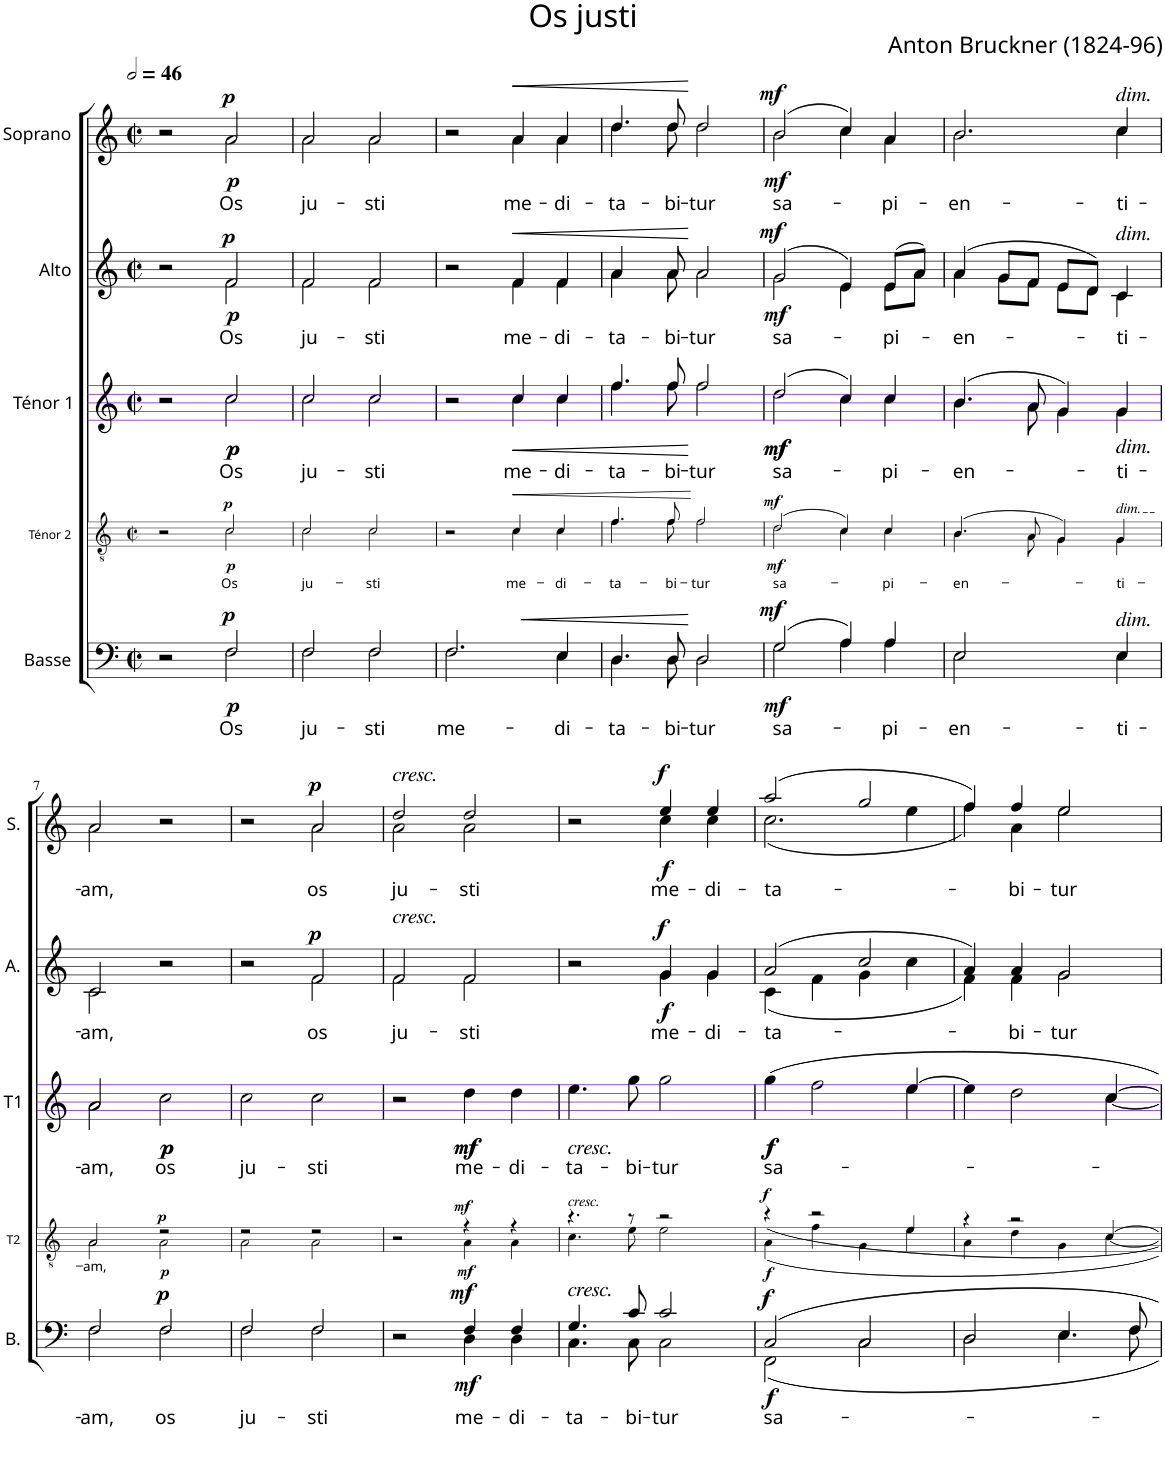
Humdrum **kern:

**kern	**text	**dynam	**kern	**text	**dynam	**kern	**text	**dynam	**kern	**text	**dynam	**kern	**text	**dynam
*part5	*part5	*part5	*part4	*part4	*part4	*part3	*part3	*part3	*part2	*part2	*part2	*part1	*part1	*part1
*staff5	*staff5	*staff5	*staff4	*staff4	*staff4	*staff3	*staff3	*staff3	*staff2	*staff2	*staff2	*staff1	*staff1	*staff1
*I"Basse	*	*	*I"Ténor 2	*	*	*I"Ténor 1	*	*	*I"Alto	*	*	*I"Soprano	*	*
*I'B.	*	*	*I'T2	*	*	*I'T1	*	*	*I'A.	*	*	*I'S.	*	*
*	*	*	*stria5	*	*	*stria5	*	*	*	*	*	*	*	*
*clefF4	*	*	*clefGv2	*	*	*clefG2	*	*	*clefG2	*	*	*clefG2	*	*
*k[]	*	*	*k[]	*	*	*k[]	*	*	*k[]	*	*	*k[]	*	*
*M2/2	*	*	*M2/2	*	*	*M2/2	*	*	*M2/2	*	*	*M2/2	*	*
*met(c|)	*	*	*met(c|)	*	*	*met(c|)	*	*	*met(c|)	*	*	*met(c|)	*	*
*MM92	*	*	*MM92	*	*	*MM92	*	*	*MM92	*	*	*MM92	*	*
=1	=1	=1	=1	=1	=1	=1	=1	=1	=1	=1	=1	=1	=1	=1
*^	*	*	*^	*	*	*^	*	*	*^	*	*	*^	*	*
2r	2ryy	.	.	2r	2ryy	.	.	2r	2ryy	.	.	2r	2ryy	.	.	2r	2ryy	.	.
!	!	!LO:LY:b	!LO:DY:a	!	!	!LO:LY:b	!	!	!	!LO:LY:b	!	!	!	!LO:LY:b	!	!	!	!LO:LY:b	!
!	!	!	!LO:DY:n=1:b	!	!	!	!LO:DY:a	!	!	!	!	!	!	!	!	!	!	!	!
!	!	!	!	!	!	!	!LO:DY:n=1:b	!	!	!	!LO:DY:b	!	!	!	!	!	!	!	!
!	!	!	!	!	!	!	!	!	!	!	!LO:DY:n=1:b	!	!	!	!LO:DY:a	!	!	!	!
!	!	!	!	!	!	!	!	!	!	!	!	!	!	!	!LO:DY:n=1:b	!	!	!	!LO:DY:a
!	!	!	!	!	!	!	!	!	!	!	!	!	!	!	!	!	!	!	!LO:DY:n=1:b
2F/	2F\	Os	p p	2c/	2c\	Os	p p	2cc/	2cc\	Os	p p	2f/	2f\	Os	p p	2a/	2a\	Os	p p
=2	=2	=2	=2	=2	=2	=2	=2	=2	=2	=2	=2	=2	=2	=2	=2	=2	=2	=2	=2
!	!	!LO:LY:b	!	!	!	!LO:LY:b	!	!	!	!LO:LY:b	!	!	!	!LO:LY:b	!	!	!	!LO:LY:b	!
2F/	2F\	ju-	.	2c/	2c\	ju-	.	2cc/	2cc\	ju-	.	2f/	2f\	ju-	.	2a/	2a\	ju-	.
!	!	!LO:LY:b	!	!	!	!LO:LY:b	!	!	!	!LO:LY:b	!	!	!	!LO:LY:b	!	!	!	!LO:LY:b	!
2F/	2F\	-sti	.	2c/	2c\	-sti	.	2cc/	2cc\	-sti	.	2f/	2f\	-sti	.	2a/	2a\	-sti	.
=3	=3	=3	=3	=3	=3	=3	=3	=3	=3	=3	=3	=3	=3	=3	=3	=3	=3	=3	=3
!	!	!LO:LY:b	!	!	!	!	!	!	!	!	!	!	!	!	!	!	!	!	!
2.F/	2.F\	me-	.	2r	2ryy	.	.	2r	2ryy	.	.	2r	2ryy	.	.	2r	2ryy	.	.
!	!	!	!	!	!	!LO:LY:b	!LO:HP:b	!	!	!LO:LY:b	!LO:HP:b	!	!	!LO:LY:b	!LO:HP:b	!	!	!LO:LY:b	!LO:HP:b
.	.	.	.	4c/	4c\	me-	<	4cc/	4cc\	me-	<	4f/	4f\	me-	<	4a/	4a\	me-	<
!	!	!LO:LY:b	!LO:HP:b	!	!	!LO:LY:b	!	!	!	!LO:LY:b	!	!	!	!LO:LY:b	!	!	!	!LO:LY:b	!
4E/	4E\	-di-	<	4c/	4c\	-di-	.	4cc/	4cc\	-di-	.	4f/	4f\	-di-	.	4a/	4a\	-di-	.
=4	=4	=4	=4	=4	=4	=4	=4	=4	=4	=4	=4	=4	=4	=4	=4	=4	=4	=4	=4
!	!	!LO:LY:b	!	!	!	!LO:LY:b	!	!	!	!LO:LY:b	!	!	!	!LO:LY:b	!	!	!	!LO:LY:b	!
4.D/	4.D\	-ta-	.	4.f/	4.f\	-ta-	.	4.ff/	4.ff\	-ta-	.	4.a/	4.a\	-ta-	.	4.dd/	4.dd\	-ta-	.
!	!	!LO:LY:b	!	!	!	!LO:LY:b	!	!	!	!LO:LY:b	!	!	!	!LO:LY:b	!	!	!	!LO:LY:b	!
8D/	8D\	-bi-	.	8f/	8f\	-bi-	.	8ff/	8ff\	-bi-	.	8a/	8a\	-bi-	.	8dd/	8dd\	-bi-	.
!	!	!LO:LY:b	!	!	!	!LO:LY:b	!	!	!	!LO:LY:b	!	!	!	!LO:LY:b	!	!	!	!LO:LY:b	!
2D/	2D\	-tur	[	2f/	2f\	-tur	[	2ff/	2ff\	-tur	[	2a/	2a\	-tur	[	2dd/	2dd\	-tur	[
=5	=5	=5	=5	=5	=5	=5	=5	=5	=5	=5	=5	=5	=5	=5	=5	=5	=5	=5	=5
!	!	!LO:LY:b	!LO:DY:a	!	!	!LO:LY:b	!	!	!	!LO:LY:b	!	!	!	!LO:LY:b	!	!	!	!LO:LY:b	!
!	!	!	!LO:DY:n=1:b	!	!	!	!LO:DY:a	!	!	!	!	!	!	!	!	!	!	!	!
!	!	!	!	!	!	!	!LO:DY:n=1:b	!	!	!	!LO:DY:b	!	!	!	!	!	!	!	!
!	!	!	!	!	!	!	!	!	!	!	!LO:DY:n=1:b	!	!	!	!LO:DY:a	!	!	!	!
!	!	!	!	!	!	!	!	!	!	!	!	!	!	!	!LO:DY:n=1:b	!	!	!	!LO:DY:a
!	!	!	!	!	!	!	!	!	!	!	!	!	!	!	!	!	!	!	!LO:DY:n=1:b
(2G/	2G\	sa-	mf mf	(2d/	2d\	sa-	mf mf	(2dd/	2dd\	sa-	mf mf	(2g/	2g\	sa-	mf mf	(2b/	2b\	sa-	mf mf
4A/)	4A\	.	.	4c/)	4c\	.	.	4cc/)	4cc\	.	.	4e/)	4e\	.	.	4cc/)	4cc\	.	.
!	!	!LO:LY:b	!	!	!	!LO:LY:b	!	!	!	!LO:LY:b	!	!	!	!LO:LY:b	!	!	!	!LO:LY:b	!
4A/	4A\	-pi-	.	4c/	4c\	-pi-	.	4cc/	4cc\	-pi-	.	(8e/L	8e\L	-pi-	.	4a/	4a\	-pi-	.
.	.	.	.	.	.	.	.	.	.	.	.	8a/J)	8a\J	.	.	.	.	.	.
=6	=6	=6	=6	=6	=6	=6	=6	=6	=6	=6	=6	=6	=6	=6	=6	=6	=6	=6	=6
!	!	!LO:LY:b	!	!	!	!LO:LY:b	!	!	!	!LO:LY:b	!	!	!	!LO:LY:b	!	!	!	!LO:LY:b	!
2.E/	2.E\	-en-	.	(4.B/	4.B\	-en-	.	(4.b/	4.b\	-en-	.	(4a/	4a\	-en-	.	2.b/	2.b\	-en-	.
.	.	.	.	.	.	.	.	.	.	.	.	8g/L	8g\L	.	.	.	.	.	.
.	.	.	.	8A/	8A\	.	.	8a/	8a\	.	.	8f/J	8f\J	.	.	.	.	.	.
.	.	.	.	4G/)	4G\	.	.	4g/)	4g\	.	.	8e/L	8e\L	.	.	.	.	.	.
.	.	.	.	.	.	.	.	.	.	.	.	8d/J)	8d\J	.	.	.	.	.	.
!	!	!	!	!	!	!	!	!	!	!	!	!	!	!	!	!LO:TX:a:i:t=dim.	!	!	!
!	!	!	!	!	!	!	!	!	!	!	!	!LO:TX:a:i:t=dim.	!	!	!	!	!	!	!
!	!	!	!	!	!	!	!	!LO:TX:b:i:t=dim.	!	!	!	!	!	!	!	!	!	!	!
!	!	!	!	!LO:TX:a:i:t=dim.	!	!	!	!	!	!	!	!	!	!	!	!	!	!	!
!LO:TX:a:i:t=dim.	!	!	!	!	!	!	!	!	!	!	!	!	!	!	!	!	!	!	!
!	!	!LO:LY:b	!	!	!	!LO:LY:b	!	!	!	!LO:LY:b	!	!	!	!LO:LY:b	!	!	!	!LO:LY:b	!
4E/	4E\	-ti-	.	4G/	4G\	-ti-	.	4g/	4g\	-ti-	.	4c/	4c\	-ti-	.	4cc/	4cc\	-ti-	.
!!LO:LB:g=z	!!
=7	=7	=7	=7	=7	=7	=7	=7	=7	=7	=7	=7	=7	=7	=7	=7	=7	=7	=7	=7
!	!	!LO:LY:b	!	!	!	!LO:LY:b	!	!	!	!LO:LY:b	!	!	!	!LO:LY:b	!	!	!	!LO:LY:b	!
2F/	2F\	-am,	.	2A/	2A\	-am,	.	2a/	2a\	-am,	.	2c/	2c\	-am,	.	2a/	2a\	-am,	.
!	!	!LO:LY:b	!LO:DY:a	!	!	!	!LO:DY:a	!	!	!LO:LY:b	!	!	!	!	!	!	!	!	!
!	!	!	!	!	!	!	!LO:DY:n=1:b	!	!	!	!LO:DY:b	!	!	!	!	!	!	!	!
!	!	!	!	!	!	!	!	!	!	!	!LO:DY:n=1:b	!	!	!	!	!	!	!	!
2F/	2F\	os	p	2r	2A\	.	p p	2cc\	2ryy	os	p p	2r	2ryy	.	.	2r	2ryy	.	.
=8	=8	=8	=8	=8	=8	=8	=8	=8	=8	=8	=8	=8	=8	=8	=8	=8	=8	=8	=8
!	!	!LO:LY:b	!	!	!	!	!	!	!	!LO:LY:b	!	!	!	!	!	!	!	!	!
*	*	*	*	*	*	*	*	*v	*v	*	*	*	*	*	*	*	*	*	*
2F/	2F\	ju-	.	2r	2A\	.	.	2cc\	ju-	.	2r	2ryy	.	.	2r	2ryy	.	.
!	!	!LO:LY:b	!	!	!	!	!	!	!LO:LY:b	!	!	!	!LO:LY:b	!LO:DY:a	!	!	!LO:LY:b	!LO:DY:a
2F/	2F\	-sti	.	2r	2A\	.	.	2cc\	-sti	.	2f/	2f\	os	p	2a/	2a\	os	p
=9	=9	=9	=9	=9	=9	=9	=9	=9	=9	=9	=9	=9	=9	=9	=9	=9	=9	=9
*	*	*	*	*	*	*	*	*^	*	*	*	*	*	*	*	*	*	*
!	!	!	!	!	!	!	!	!	!	!	!	!	!	!	!	!LO:TX:a:i:t=cresc.	!	!	!
!	!	!	!	!	!	!	!	!	!	!	!	!LO:TX:a:i:t=cresc.	!	!	!	!	!	!	!
!	!	!	!	!	!	!	!	!	!	!	!	!	!	!LO:LY:b	!	!	!	!LO:LY:b	!
2r	2ryy	.	.	2r	2ryy	.	.	2r	2ryy	.	.	2f/	2f\	ju-	.	2dd/	2a\	ju-	.
!	!	!LO:LY:b	!LO:DY:a	!	!	!	!	!	!	!LO:LY:b	!	!	!	!LO:LY:b	!	!	!	!LO:LY:b	!
!	!	!	!LO:DY:n=1:b	!	!	!	!LO:DY:a	!	!	!	!	!	!	!	!	!	!	!	!
!	!	!	!	!	!	!	!LO:DY:n=1:b	!	!	!	!LO:DY:b	!	!	!	!	!	!	!	!
!	!	!	!	!	!	!	!	!	!	!	!LO:DY:n=1:b	!	!	!	!	!	!	!	!
4F/	4D\	me-	mf mf	4r	4A\	.	mf mf	4dd\	2ryy	me-	mf mf	2f/	2f\	-sti	.	2dd/	2a\	-sti	.
!	!	!LO:LY:b	!	!	!	!	!	!	!	!LO:LY:b	!	!	!	!	!	!	!	!	!
4F/	4D\	-di-	.	4r	4A\	.	.	4dd\	.	-di-	.	.	.	.	.	.	.	.	.
*	*	*	*	*	*	*	*	*v	*v	*	*	*	*	*	*	*	*	*	*
=10	=10	=10	=10	=10	=10	=10	=10	=10	=10	=10	=10	=10	=10	=10	=10	=10	=10	=10
!	!	!	!	!	!	!	!	!LO:TX:b:i:t=cresc.	!	!	!	!	!	!	!	!	!	!
!	!	!	!	!LO:TX:a:i:t=cresc.	!	!	!	!	!	!	!	!	!	!	!	!	!	!
!LO:TX:a:i:t=cresc.	!	!	!	!	!	!	!	!	!	!	!	!	!	!	!	!	!	!
!	!	!LO:LY:b	!	!	!	!	!	!	!LO:LY:b	!	!	!	!	!	!	!	!	!
4.G/	4.C\	-ta-	.	4.r	4.c\	.	.	4.ee\	-ta-	.	2r	2ryy	.	.	2r	2ryy	.	.
!	!	!LO:LY:b	!	!	!	!	!	!	!LO:LY:b	!	!	!	!	!	!	!	!	!
8c/	8C\	-bi-	.	8r	8e\	.	.	8gg\	-bi-	.	.	.	.	.	.	.	.	.
!	!	!LO:LY:b	!	!	!	!	!	!	!LO:LY:b	!	!	!	!LO:LY:b	!LO:DY:a	!	!	!LO:LY:b	!
!	!	!	!	!	!	!	!	!	!	!	!	!	!	!LO:DY:n=1:b	!	!	!	!LO:DY:a
!	!	!	!	!	!	!	!	!	!	!	!	!	!	!	!	!	!	!LO:DY:n=1:b
2c/	2C\	-tur	.	2r	2e\	.	.	2gg\	-tur	.	4g/	4g\	me-	f f	4ee/	4cc\	me-	f f
!	!	!	!	!	!	!	!	!	!	!	!	!	!LO:LY:b	!	!	!	!LO:LY:b	!
.	.	.	.	.	.	.	.	.	.	.	4g/	4g\	-di-	.	4ee/	4cc\	-di-	.
=11	=11	=11	=11	=11	=11	=11	=11	=11	=11	=11	=11	=11	=11	=11	=11	=11	=11	=11
!	!	!LO:LY:b	!LO:DY:a	!	!	!	!	!	!LO:LY:b	!	!	!	!LO:LY:b	!	!	!	!LO:LY:b	!
*	*	*	*	*	*	*	*	*^	*	*	*	*	*	*	*	*	*	*
!	!	!	!LO:DY:n=1:b	!	!	!	!LO:DY:a	!	!	!	!	!	!	!	!	!	!	!	!
!	!	!	!	!	!	!	!LO:DY:n=1:b	!	!	!	!LO:DY:b	!	!	!	!	!	!	!	!
!	!	!	!	!	!	!	!	!	!	!	!LO:DY:n=1:b	!	!	!	!	!	!	!	!
2C/	2FF\	sa-	f f	4r	4A\	.	f f	4gg\	2.ryy	sa-	f f	(2a/	(4c\	-ta-	.	(2aa/	(2.cc\	-ta-	.
.	.	.	.	2r	4f\	.	.	2ff\	.	.	.	.	4f\	.	.	.	.	.	.
2C/	2C\	.	.	.	4G\	.	.	.	.	.	.	2cc/	4g\	.	.	2gg/	.	.	.
.	.	.	.	4e/	4e\	.	.	[4ee/	4ee\	.	.	.	4cc\	.	.	.	4ee\	.	.
=12	=12	=12	=12	=12	=12	=12	=12	=12	=12	=12	=12	=12	=12	=12	=12	=12	=12	=12	=12
2D/	2D\	.	.	4r	4A\	.	.	4ee\]	2.ryy	.	.	4a/)	4f\)	.	.	4ff/)	4ff\)	.	.
!	!	!	!	!	!	!	!	!	!	!	!	!	!	!LO:LY:b	!	!	!	!LO:LY:b	!
.	.	.	.	2r	4d\	.	.	2dd\	.	.	.	4a/	4f\	bi-	.	4ff/	4a\	-bi-	.
!	!	!	!	!	!	!	!	!	!	!	!	!	!	!LO:LY:b	!	!	!	!LO:LY:b	!
4.E/	4.E\	.	.	.	4G\	.	.	.	.	.	.	2g/	2g\	-tur	.	2ee/	2ee\	-tur	.
.	.	.	.	[4c/	[4c\	.	.	[4cc/	[4cc\	.	.	.	.	.	.	.	.	.	.
8F/	8F\	.	.	.	.	.	.	.	.	.	.	.	.	.	.	.	.	.	.
*v	*v	*	*	*	*	*	*	*v	*v	*	*	*v	*v	*	*	*v	*v	*	*
*	*	*	*v	*v	*	*	*	*	*	*	*	*	*	*	*
=	=	=	=	=	=	=	=	=	=	=	=	=	=	=
*-	*-	*-	*-	*-	*-	*-	*-	*-	*-	*-	*-	*-	*-	*-
